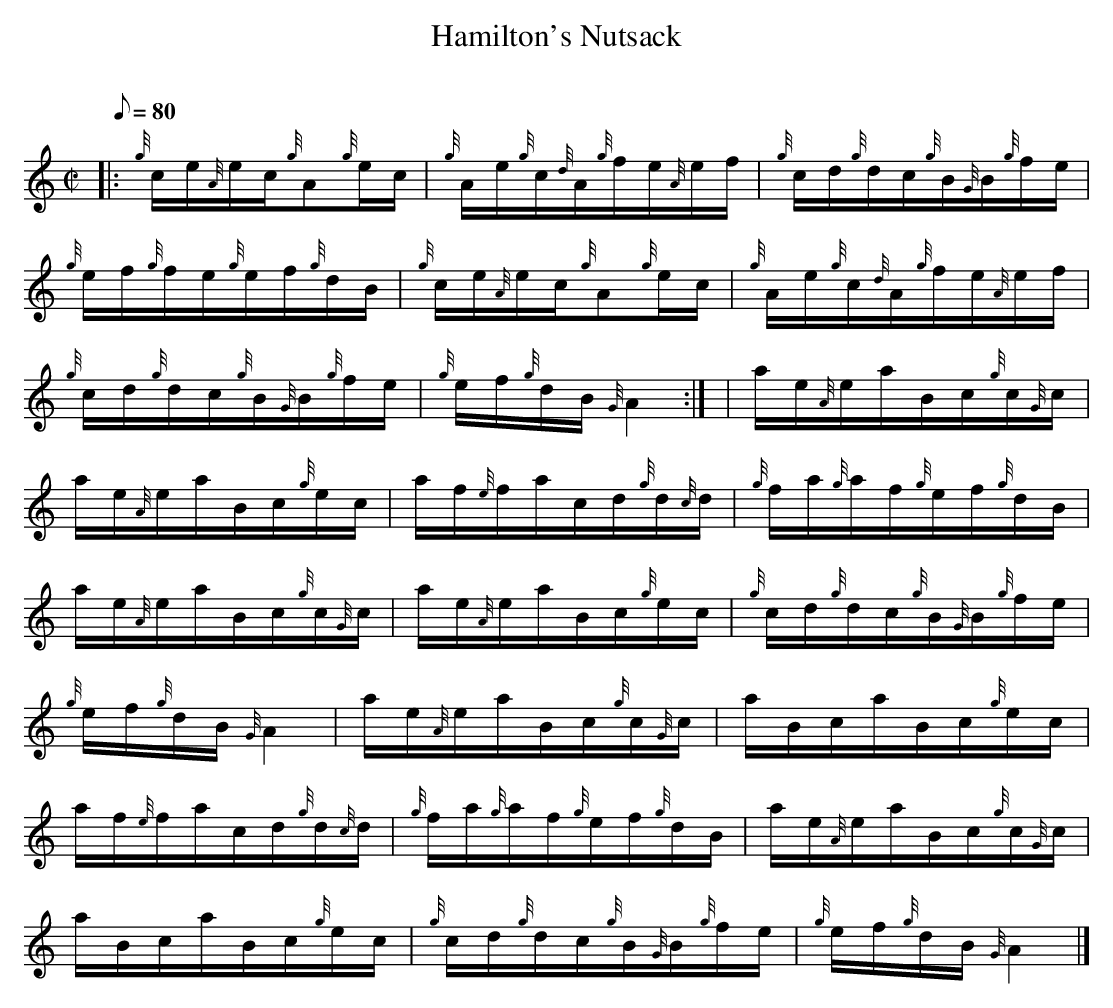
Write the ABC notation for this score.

X:1
T:Hamilton's Nutsack
M:C|
L:1/8
Q:80
C:
K:HP
|: {g}c/2e/2{A}e/2c/2{g}A{g}e/2c/2 | \
{g}A/2e/2{g}c/2{d}A/2{g}f/2e/2{A}e/2f/2 | \
{g}c/2d/2{g}d/2c/2{g}B/2{G}B/2{g}f/2e/2 |
{g}e/2f/2{g}f/2e/2{g}e/2f/2{g}d/2B/2 | \
{g}c/2e/2{A}e/2c/2{g}A{g}e/2c/2 | \
{g}A/2e/2{g}c/2{d}A/2{g}f/2e/2{A}e/2f/2 |
{g}c/2d/2{g}d/2c/2{g}B/2{G}B/2{g}f/2e/2 | \
{g}e/2f/2{g}d/2B/2{G}A2:| [ | \
a/2e/2{A}e/2a/2B/2c/2{g}c/2{G}c/2 |
a/2e/2{A}e/2a/2B/2c/2{g}e/2c/2 | \
a/2f/2{e}f/2a/2c/2d/2{g}d/2{c}d/2 | \
{g}f/2a/2{g}a/2f/2{g}e/2f/2{g}d/2B/2 |
a/2e/2{A}e/2a/2B/2c/2{g}c/2{G}c/2 | \
a/2e/2{A}e/2a/2B/2c/2{g}e/2c/2 | \
{g}c/2d/2{g}d/2c/2{g}B/2{G}B/2{g}f/2e/2 |
{g}e/2f/2{g}d/2B/2{G}A2 | \
a/2e/2{A}e/2a/2B/2c/2{g}c/2{G}c/2 | \
a/2B/2c/2a/2B/2c/2{g}e/2c/2 |
a/2f/2{e}f/2a/2c/2d/2{g}d/2{c}d/2 | \
{g}f/2a/2{g}a/2f/2{g}e/2f/2{g}d/2B/2 | \
a/2e/2{A}e/2a/2B/2c/2{g}c/2{G}c/2 |
a/2B/2c/2a/2B/2c/2{g}e/2c/2 | \
{g}c/2d/2{g}d/2c/2{g}B/2{G}B/2{g}f/2e/2 | \
{g}e/2f/2{g}d/2B/2{G}A2|]
